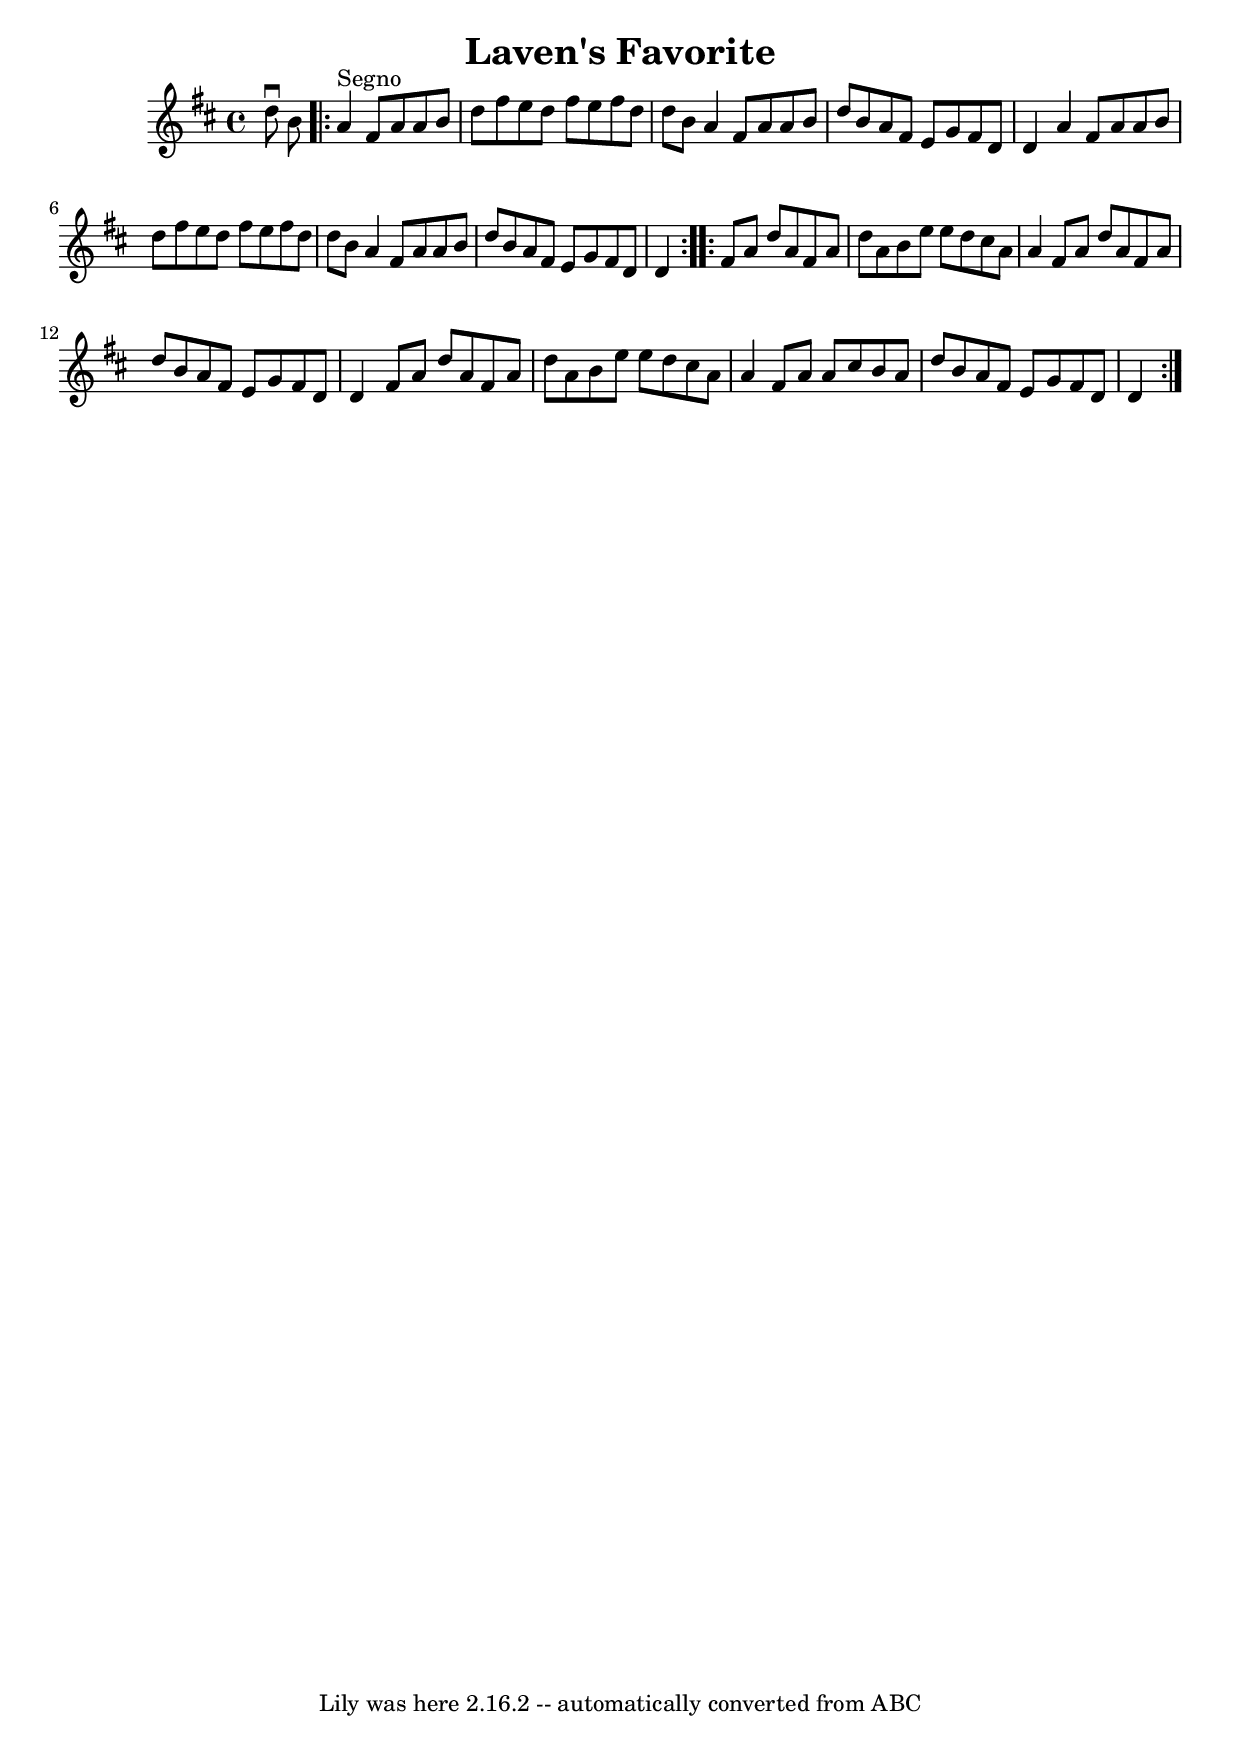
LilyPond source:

\version "2.16.2"
\include "Mammoth.ily"
\header {
  %% book = "Ryan's Mammoth Collection"
  crossRefNumber = "1"
  footnotes = ""
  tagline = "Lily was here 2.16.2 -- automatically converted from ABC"
  title = "Laven's Favorite"

}
voicedefault =  {


  \time 4/4 
  \key d \major
  d''8^\downbow b'8    
  \repeat volta 2 {
    a'4 ^"Segno" fis'8 a'8 a'8 b'8 d''8 fis''8  |
    e''8    
    d''8 fis''8 e''8 fis''8 d''8 d''8 b'8  |
    a'4    
    fis'8 a'8 a'8 b'8 d''8 b'8  |
    a'8 fis'8 e'8    
    g'8 fis'8 d'8 d'4  |
    a'4 fis'8 a'8 a'8 b'8    
    d''8 fis''8  |
    e''8 d''8 fis''8 e''8 fis''8 d''8    
    d''8 b'8  |
    a'4 fis'8 a'8 a'8 b'8 d''8 b'8  
    |
    a'8 fis'8 e'8 g'8 fis'8 d'8 d'4  

  } 
  \repeat volta 2 {
    fis'8 a'8 d''8 a'8 fis'8 a'8 d''8    
    a'8  |
    b'8 e''8 e''8 d''8 cis''8 a'8 a'4  |
    
    fis'8 a'8 d''8 a'8 fis'8 a'8 d''8 b'8  |
    a'8    
    fis'8 e'8 g'8 fis'8 d'8 d'4  |
    fis'8 a'8 d''8   
    a'8 fis'8 a'8 d''8 a'8  |
    b'8 e''8 e''8 d''8    
    cis''8 a'8 a'4  |
    fis'8 a'8 a'8 cis''8 b'8 a'8    
    d''8 b'8  |
    a'8 fis'8 e'8 g'8 fis'8 d'8 d'4    
  }  
  

}

\score{
  <<

    \context Staff="default"
    {
      \voicedefault 
      
    }

  >>
  \layout {
    
  }
  \midi {
  }

}
